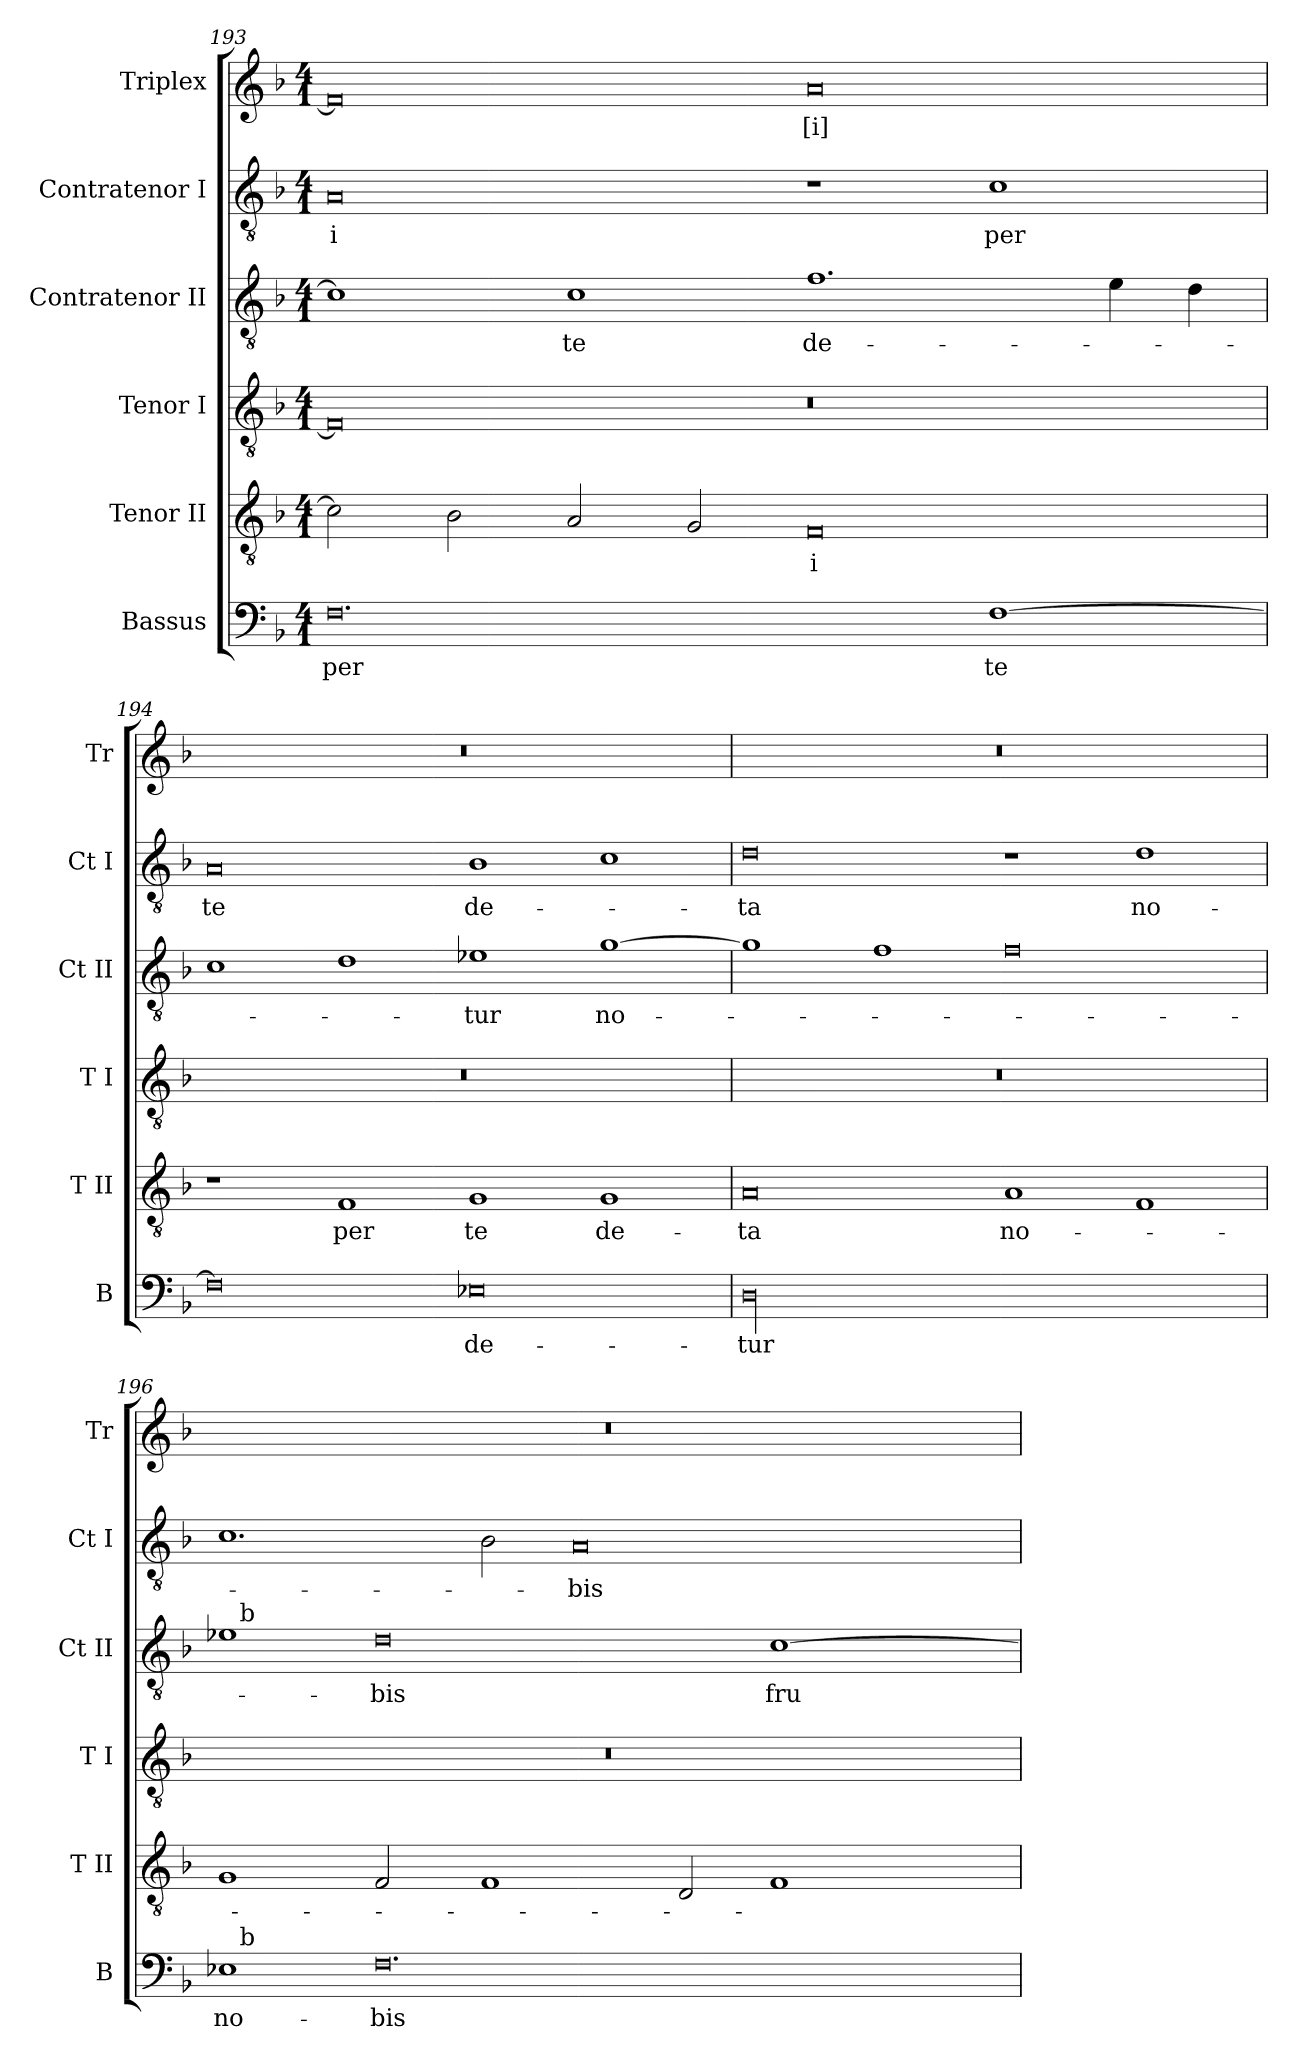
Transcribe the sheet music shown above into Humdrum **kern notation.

**kern	**text	**kern	**text	**kern	**kern	**text	**kern	**text	**kern	**text
*part6	*part6	*part5	*part5	*part4	*part3	*part3	*part2	*part2	*part1	*part1
*staff6	*staff6	*staff5	*staff5	*staff4	*staff3	*staff3	*staff2	*staff2	*staff1	*staff1
*I"Bassus	*	*I"Tenor II	*	*I"Tenor I	*I"Contratenor II	*	*I"Contratenor I	*	*I"Triplex	*
*I'B	*	*I'T II	*	*I'T I	*I'Ct II	*	*I'Ct I	*	*I'Tr	*
!!LO:PB:g=z
*clefF4	*	*clefGv2	*	*clefGv2	*clefGv2	*	*clefGv2	*	*clefG2	*
*	*	*ITrd7c12	*	*ITrd7c12	*ITrd7c12	*	*ITrd7c12	*	*	*
*k[b-]	*	*k[b-]	*	*k[b-]	*k[b-]	*	*k[b-]	*	*k[b-]	*
*F:	*	*F:	*	*F:	*F:	*	*F:	*	*F:	*
*M4/1	*	*M4/1	*	*M4/1	*M4/1	*	*M4/1	*	*M4/1	*
=193	=193	=193	=193	=193	=193	=193	=193	=193	=193	=193
!	!LO:LY:b:color=#000000	!	!	!	!	!	!	!	!	!
!	!	!	!	!	!	!	!	!LO:LY:b:color=#000000	!	!
0.Fi	per	2Ci\]	.	0FFi]	1Ci]	.	0AAi	-i	0fi]	.
.	.	2BB-i\	.	.	.	.	.	.	.	.
!	!	!	!	!	!	!LO:LY:b:color=#000000	!	!	!	!
.	.	2AAi/	.	.	1Ci	te	.	.	.	.
.	.	2GGi/	.	.	.	.	.	.	.	.
!	!	!	!LO:LY:b:color=#000000	!	!	!	!	!	!	!
!	!	!	!	!	!	!LO:LY:b:color=#000000	!	!	!	!
!	!	!	!	!	!	!	!	!	!	!LO:LY:b:color=#000000
.	.	0FFi	-i	0r	1.Fi	de-	1r	.	0ai	-[i]
!	!LO:LY:b:color=#000000	!	!	!	!	!	!	!	!	!
!	!	!	!	!	!	!	!	!LO:LY:b:color=#000000	!	!
[>1Fi	te	.	.	.	.	.	1Ci	per	.	.
.	.	.	.	.	4Ei\	.	.	.	.	.
.	.	.	.	.	4Di\	.	.	.	.	.
=194	=194	=194	=194	=194	=194	=194	=194	=194	=194	=194
!	!	!	!	!LO:N:vis=1	!	!	!	!	!	!
!	!	!	!	!	!	!	!	!LO:LY:b:color=#000000	!LO:N:vis=1	!
0Fi]	.	1r	.	00r	1Ci	.	0AAi	te	00r	.
!	!	!	!LO:LY:b:color=#000000	!	!	!	!	!	!	!
.	.	1FFi	per	.	1Di	.	.	.	.	.
!	!LO:LY:b:color=#000000	!	!	!	!	!	!	!	!	!
!	!	!	!LO:LY:b:color=#000000	!	!	!	!	!	!	!
!	!	!	!	!	!	!LO:LY:b:color=#000000	!	!	!	!
!	!	!	!	!	!	!	!	!LO:LY:b:color=#000000	!	!
0E-Xi	de-	1GGi	te	.	1E-Xi	-tur	1BB-i	de-	.	.
!	!	!	!LO:LY:b:color=#000000	!	!	!	!	!	!	!
!	!	!	!	!	!	!LO:LY:b:color=#000000	!	!	!	!
.	.	1GGi	de-	.	[>1Gi	no-	1Ci	.	.	.
=195	=195	=195	=195	=195	=195	=195	=195	=195	=195	=195
!	!LO:LY:b:color=#000000	!	!	!	!	!	!	!	!	!
!	!	!	!LO:LY:b:color=#000000	!LO:N:vis=1	!	!	!	!	!	!
!	!	!	!	!	!	!	!	!LO:LY:b:color=#000000	!LO:N:vis=1	!
00Di	-tur	0AAi	-ta	00r	1Gi]	.	0Di	-ta	00r	.
.	.	.	.	.	1Fi	.	.	.	.	.
!	!	!	!LO:LY:b:color=#000000	!	!	!	!	!	!	!
.	.	1AAi	no-	.	0Fi	.	1r	.	.	.
!	!	!	!	!	!	!	!	!LO:LY:b:color=#000000	!	!
.	.	1FFi	.	.	.	.	1Di	no-	.	.
!!LO:LB:g=z
=196	=196	=196	=196	=196	=196	=196	=196	=196	=196	=196
!	!LO:LY:b:color=#000000	!	!	!LO:N:vis=1	!	!	!	!	!LO:N:vis=1	!
*^	*	*	*	*	*^	*	*	*	*	*
1E-i	32ryy	no-	1GGi	.	00r	1E-i	32ryy	.	1.Ci	.	00r	.
.	256ryy	.	.	.	.	.	256ryy	.	.	.	.	.
!	!	!	!	!	!	!	!LO:TX:a:t=b	!	!	!	!	!
!	!LO:TX:a:t=b	!	!	!	!	!	!	!	!	!	!	!
.	1ryy	.	.	.	.	.	1ryy	.	.	.	.	.
!	!	!LO:LY:b:color=#000000	!	!	!	!	!	!	!	!	!	!
!	!	!	!	!	!	!	!	!LO:LY:b:color=#000000	!	!	!	!
0.Fi	.	-bis	2FFi/	.	.	0Di	.	-bis	.	.	.	.
.	1ryy	.	.	.	.	.	1ryy	.	.	.	.	.
.	.	.	1FFi	.	.	.	.	.	2BB-i\	.	.	.
!	!	!	!	!	!	!	!	!	!	!LO:LY:b:color=#000000	!	!
.	.	.	.	.	.	.	.	.	0AAi	-bis	.	.
.	1ryy	.	.	.	.	.	1ryy	.	.	.	.	.
.	.	.	2DDi/	.	.	.	.	.	.	.	.	.
!	!	!	!	!	!	!	!	!LO:LY:b:color=#000000	!	!	!	!
.	.	.	1FFi	.	.	[>1Ci	.	fru-	.	.	.	.
.	2ryy	.	.	.	.	.	2ryy	.	.	.	.	.
.	4ryy	.	.	.	.	.	4ryy	.	.	.	.	.
.	8ryy	.	.	.	.	.	8ryy	.	.	.	.	.
.	16ryy	.	.	.	.	.	16ryy	.	.	.	.	.
.	64..ryy	.	.	.	.	.	64..ryy	.	.	.	.	.
*v	*v	*	*	*	*	*v	*v	*	*	*	*	*
=	=	=	=	=	=	=	=	=	=	=
*-	*-	*-	*-	*-	*-	*-	*-	*-	*-	*-
